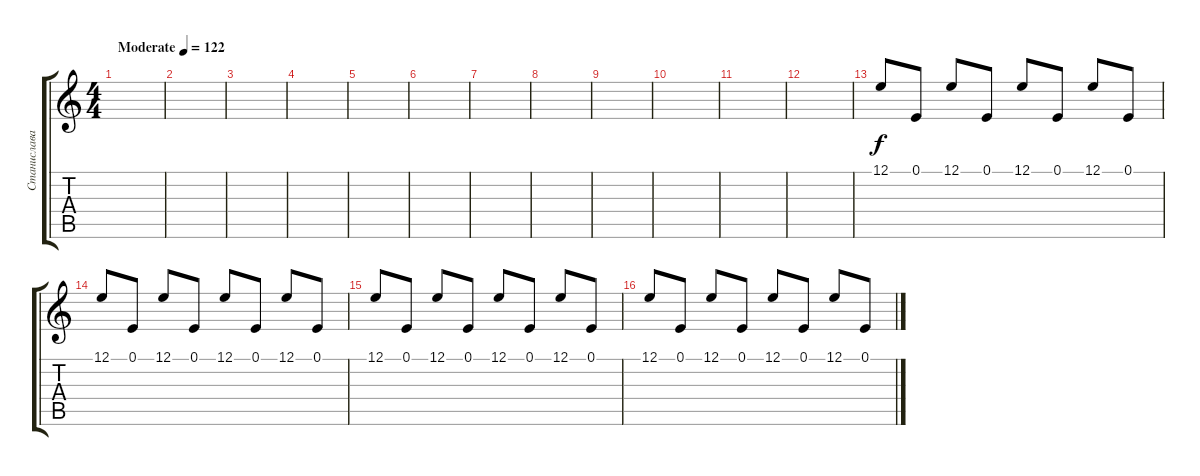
\track ("Станислава Матвеева (клавишные)" "Станислава") {instrument tremolostrings}
\staff {score tabs}
\tuning (E4 B3 G3 D3 A2 E2) {hide}
\ts (4 4)
\tempo (122 "Moderate")
\clef g2
\ks c
|
|
|
|
|
|
|
|
|
|
|
|
12.1.8 0.1.8 12.1.8 0.1.8 12.1.8 0.1.8 12.1.8 0.1.8 |
12.1.8 0.1.8 12.1.8 0.1.8 12.1.8 0.1.8 12.1.8 0.1.8 |
12.1.8 0.1.8 12.1.8 0.1.8 12.1.8 0.1.8 12.1.8 0.1.8 |
12.1.8 0.1.8 12.1.8 0.1.8 12.1.8 0.1.8 12.1.8 0.1.8
